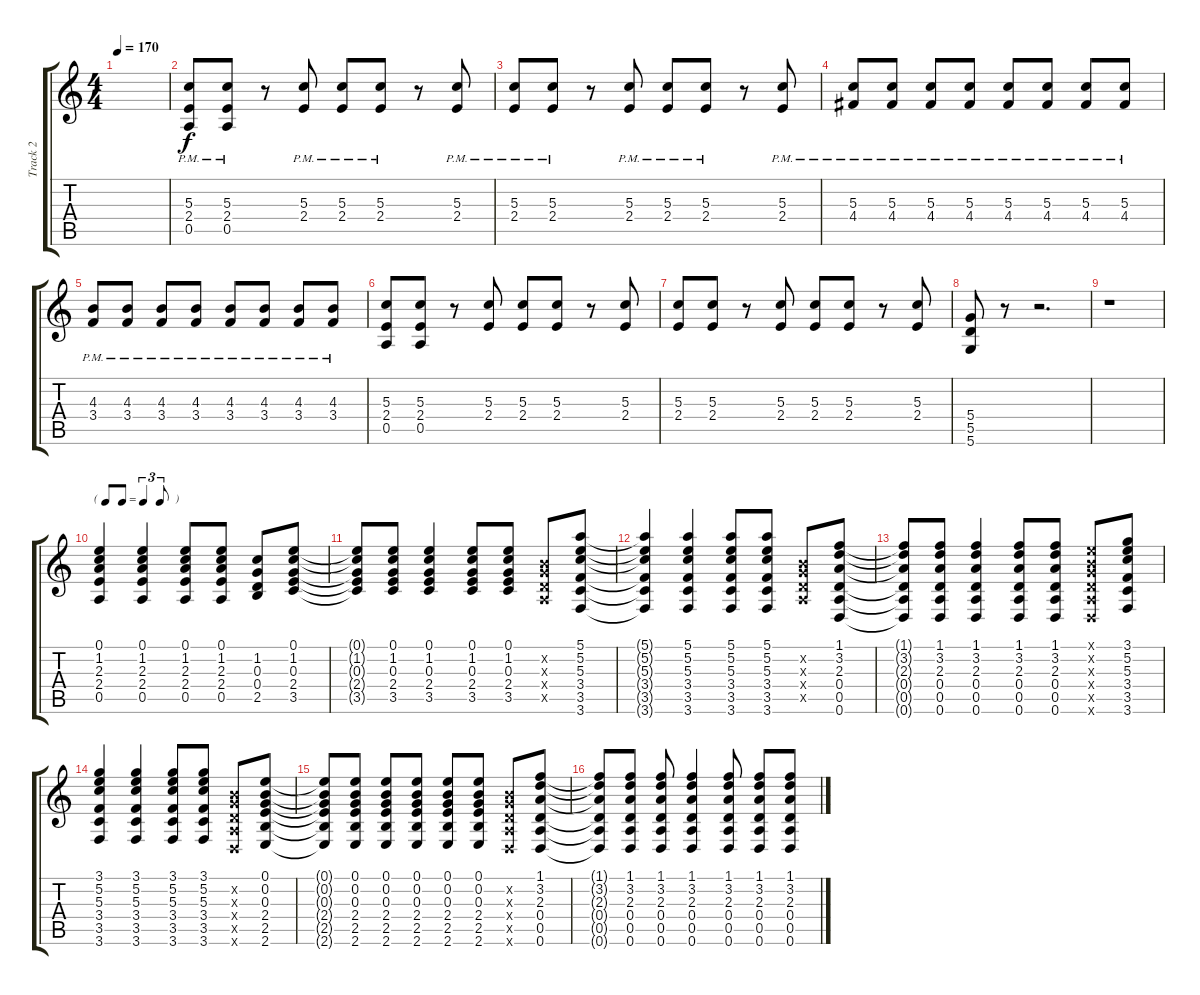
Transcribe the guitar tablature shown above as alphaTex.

\track ("Track 2" "Track 2") {instrument electricguitarjazz}
\staff {score tabs}
\tuning (E4 B3 G3 D3 A2 D2) {hide}
\ts (4 4)
\tempo 170
\clef g2
\ks c
|
(5.3{pm} 2.4{pm} 0.5{pm}).8 (5.3{pm} 2.4{pm} 0.5{pm}).8 r.8 (5.3{pm} 2.4{pm}).8 (5.3{pm} 2.4{pm}).8 (5.3{pm} 2.4{pm}).8 r.8 (5.3{pm} 2.4{pm}).8 |
(5.3{pm} 2.4{pm}).8 (5.3{pm} 2.4{pm}).8 r.8 (5.3{pm} 2.4{pm}).8 (5.3{pm} 2.4{pm}).8 (5.3{pm} 2.4{pm}).8 r.8 (5.3{pm} 2.4{pm}).8 |
(5.3{pm} 4.4{pm}).8 (5.3{pm} 4.4{pm}).8 (5.3{pm} 4.4{pm}).8 (5.3{pm} 4.4{pm}).8 (5.3{pm} 4.4{pm}).8 (5.3{pm} 4.4{pm}).8 (5.3{pm} 4.4{pm}).8 (5.3{pm} 4.4{pm}).8 |
(4.3{pm} 3.4{pm}).8 (4.3{pm} 3.4{pm}).8 (4.3{pm} 3.4{pm}).8 (4.3{pm} 3.4{pm}).8 (4.3{pm} 3.4{pm}).8 (4.3{pm} 3.4{pm}).8 (4.3{pm} 3.4{pm}).8 (4.3{pm} 3.4{pm}).8 |
(5.3 2.4 0.5).8 (5.3 2.4 0.5).8 r.8 (5.3 2.4).8 (5.3 2.4).8 (5.3 2.4).8 r.8 (5.3 2.4).8 |
(5.3 2.4).8 (5.3 2.4).8 r.8 (5.3 2.4).8 (5.3 2.4).8 (5.3 2.4).8 r.8 (5.3 2.4).8 |
(5.4 5.5 5.6).8 r.8 r.2{d} |
r.1 |
\tf triplet8th
(0.1 1.2 2.3 2.4 0.5).4 (0.1 1.2 2.3 2.4 0.5).4 (0.1 1.2 2.3 2.4 0.5).8 (0.1 1.2 2.3 2.4 0.5).8 (1.2 0.3 0.4 2.5).8 (0.1 1.2 0.3 2.4 3.5).8 |
(0.1{t} 1.2{t} 0.3{t} 2.4{t} 3.5{t}).8 (0.1 1.2 0.3 2.4 3.5).8 (0.1 1.2 0.3 2.4 3.5).4 (0.1 1.2 0.3 2.4 3.5).8 (0.1 1.2 0.3 2.4 3.5).8 (0.2{x} 0.3{x} 0.4{x} 0.5{x}).8 (5.1 5.2 5.3 3.4 3.5 3.6).8 |
(5.1{t} 5.2{t} 5.3{t} 3.4{t} 3.5{t} 3.6{t}).4 (5.1 5.2 5.3 3.4 3.5 3.6).4 (5.1 5.2 5.3 3.4 3.5 3.6).8 (5.1 5.2 5.3 3.4 3.5 3.6).8 (0.2{x} 0.3{x} 0.4{x} 0.5{x}).8 (1.1 3.2 2.3 0.4 0.5 0.6).8 |
(1.1{t} 3.2{t} 2.3{t} 0.4{t} 0.5{t} 0.6{t}).8 (1.1 3.2 2.3 0.4 0.5 0.6).8 (1.1 3.2 2.3 0.4 0.5 0.6).4 (1.1 3.2 2.3 0.4 0.5 0.6).8 (1.1 3.2 2.3 0.4 0.5 0.6).8 (0.1{x} 0.2{x} 0.3{x} 0.4{x} 0.5{x} 0.6{x}).8 (3.1 5.2 5.3 3.4 3.5 3.6).8 |
(3.1 5.2 5.3 3.4 3.5 3.6).4 (3.1 5.2 5.3 3.4 3.5 3.6).4 (3.1 5.2 5.3 3.4 3.5 3.6).8 (3.1 5.2 5.3 3.4 3.5 3.6).8 (0.2{x} 0.3{x} 0.4{x} 0.5{x} 0.6{x}).8 (0.1 0.2 0.3 2.4 2.5 2.6).8 |
(0.1{t} 0.2{t} 0.3{t} 2.4{t} 2.5{t} 2.6{t}).8 (0.1 0.2 0.3 2.4 2.5 2.6).8 (0.1 0.2 0.3 2.4 2.5 2.6).8 (0.1 0.2 0.3 2.4 2.5 2.6).8 (0.1 0.2 0.3 2.4 2.5 2.6).8 (0.1 0.2 0.3 2.4 2.5 2.6).8 (0.2{x} 0.3{x} 0.4{x} 0.5{x} 0.6{x}).8 (1.1 3.2 2.3 0.4 0.5 0.6).8 |
(1.1{t} 3.2{t} 2.3{t} 0.4{t} 0.5{t} 0.6{t}).8 (1.1 3.2 2.3 0.4 0.5 0.6).8 (1.1 3.2 2.3 0.4 0.5 0.6).8 (1.1 3.2 2.3 0.4 0.5 0.6).4 (1.1 3.2 2.3 0.4 0.5 0.6).8 (1.1 3.2 2.3 0.4 0.5 0.6).8 (1.1 3.2 2.3 0.4 0.5 0.6).8
